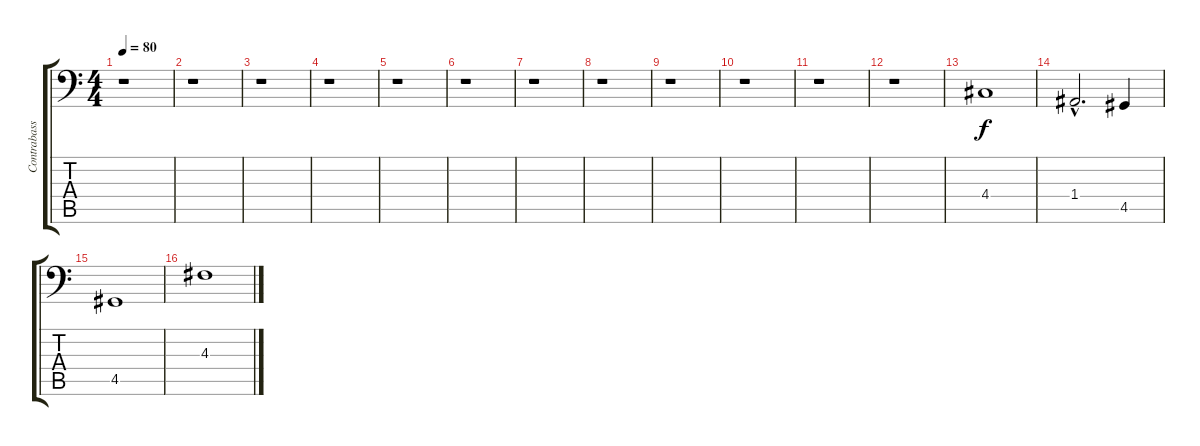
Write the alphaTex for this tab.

\track ("Contrabass" "Contrabass") {instrument contrabass}
\staff {score tabs}
\tuning (C3 G2 D2 A1 E1 B0) {hide}
\ts (4 4)
\tempo 80
\clef f4
\ks c
r.1{dy f instrument contrabass} |
r.1 |
r.1 |
r.1 |
r.1 |
r.1 |
r.1 |
r.1 |
r.1 |
r.1 |
r.1 |
r.1 |
4.4.1 |
1.4{hac}.2{d} 4.5.4 |
4.5.1 |
4.3.1
